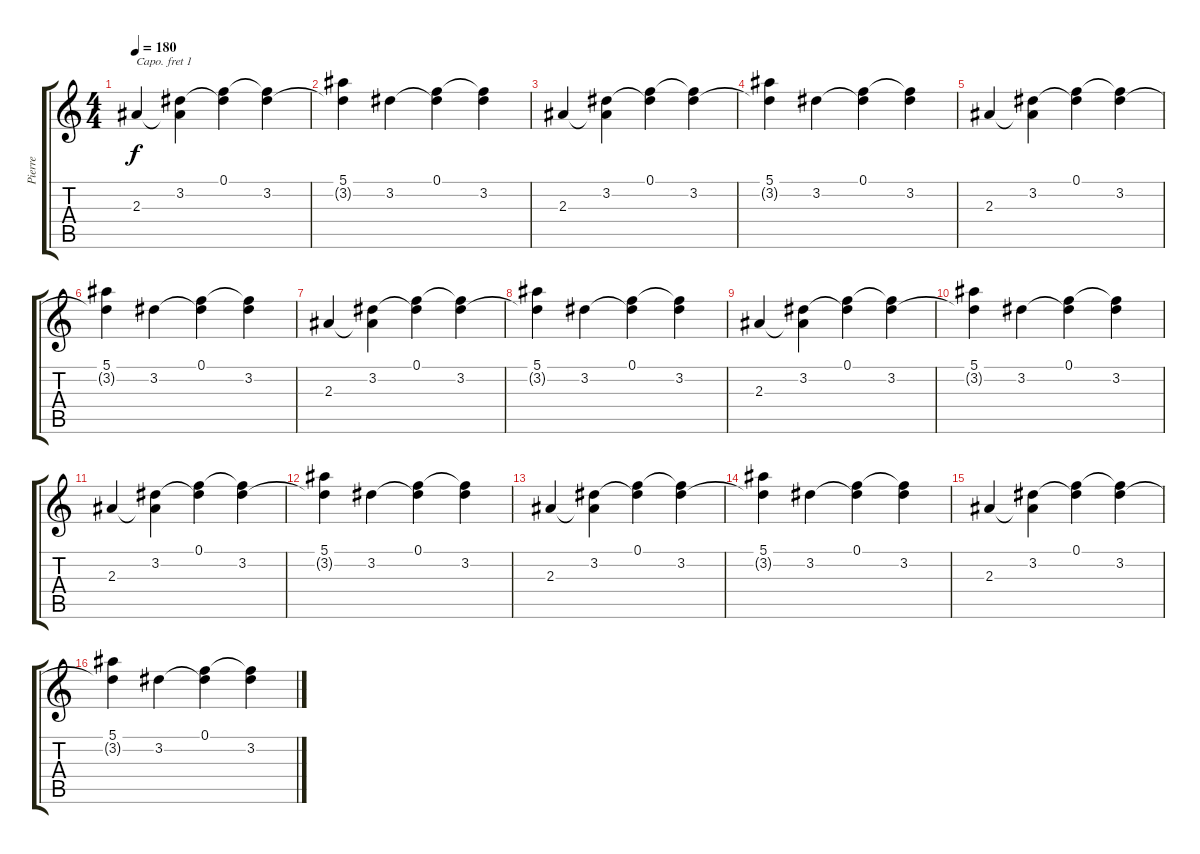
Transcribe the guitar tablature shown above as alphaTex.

\track ("Pierre" "Pierre") {instrument electricguitarclean}
\staff {score tabs}
\capo 1
\tuning (E4 B3 G3 D3 A2 E2) {hide}
\ts (4 4)
\tempo 180
\clef g2
\ks c
2.3.4{dy f} (3.2 2.3{t}).4 (0.1 3.2{t}).4 (0.1{t} 3.2).4 |
(5.1 3.2{t}).4 3.2.4 (0.1 3.2{t}).4 (0.1{t} 3.2).4 |
2.3.4 (3.2 2.3{t}).4 (0.1 3.2{t}).4 (0.1{t} 3.2).4 |
(5.1 3.2{t}).4 3.2.4 (0.1 3.2{t}).4 (0.1{t} 3.2).4 |
2.3.4 (3.2 2.3{t}).4 (0.1 3.2{t}).4 (0.1{t} 3.2).4 |
(5.1 3.2{t}).4 3.2.4 (0.1 3.2{t}).4 (0.1{t} 3.2).4 |
2.3.4 (3.2 2.3{t}).4 (0.1 3.2{t}).4 (0.1{t} 3.2).4 |
(5.1 3.2{t}).4 3.2.4 (0.1 3.2{t}).4 (0.1{t} 3.2).4 |
2.3.4 (3.2 2.3{t}).4 (0.1 3.2{t}).4 (0.1{t} 3.2).4 |
(5.1 3.2{t}).4 3.2.4 (0.1 3.2{t}).4 (0.1{t} 3.2).4 |
2.3.4 (3.2 2.3{t}).4 (0.1 3.2{t}).4 (0.1{t} 3.2).4 |
(5.1 3.2{t}).4 3.2.4 (0.1 3.2{t}).4 (0.1{t} 3.2).4 |
2.3.4 (3.2 2.3{t}).4 (0.1 3.2{t}).4 (0.1{t} 3.2).4 |
(5.1 3.2{t}).4 3.2.4 (0.1 3.2{t}).4 (0.1{t} 3.2).4 |
2.3.4 (3.2 2.3{t}).4 (0.1 3.2{t}).4 (0.1{t} 3.2).4 |
(5.1 3.2{t}).4 3.2.4 (0.1 3.2{t}).4 (0.1{t} 3.2).4
